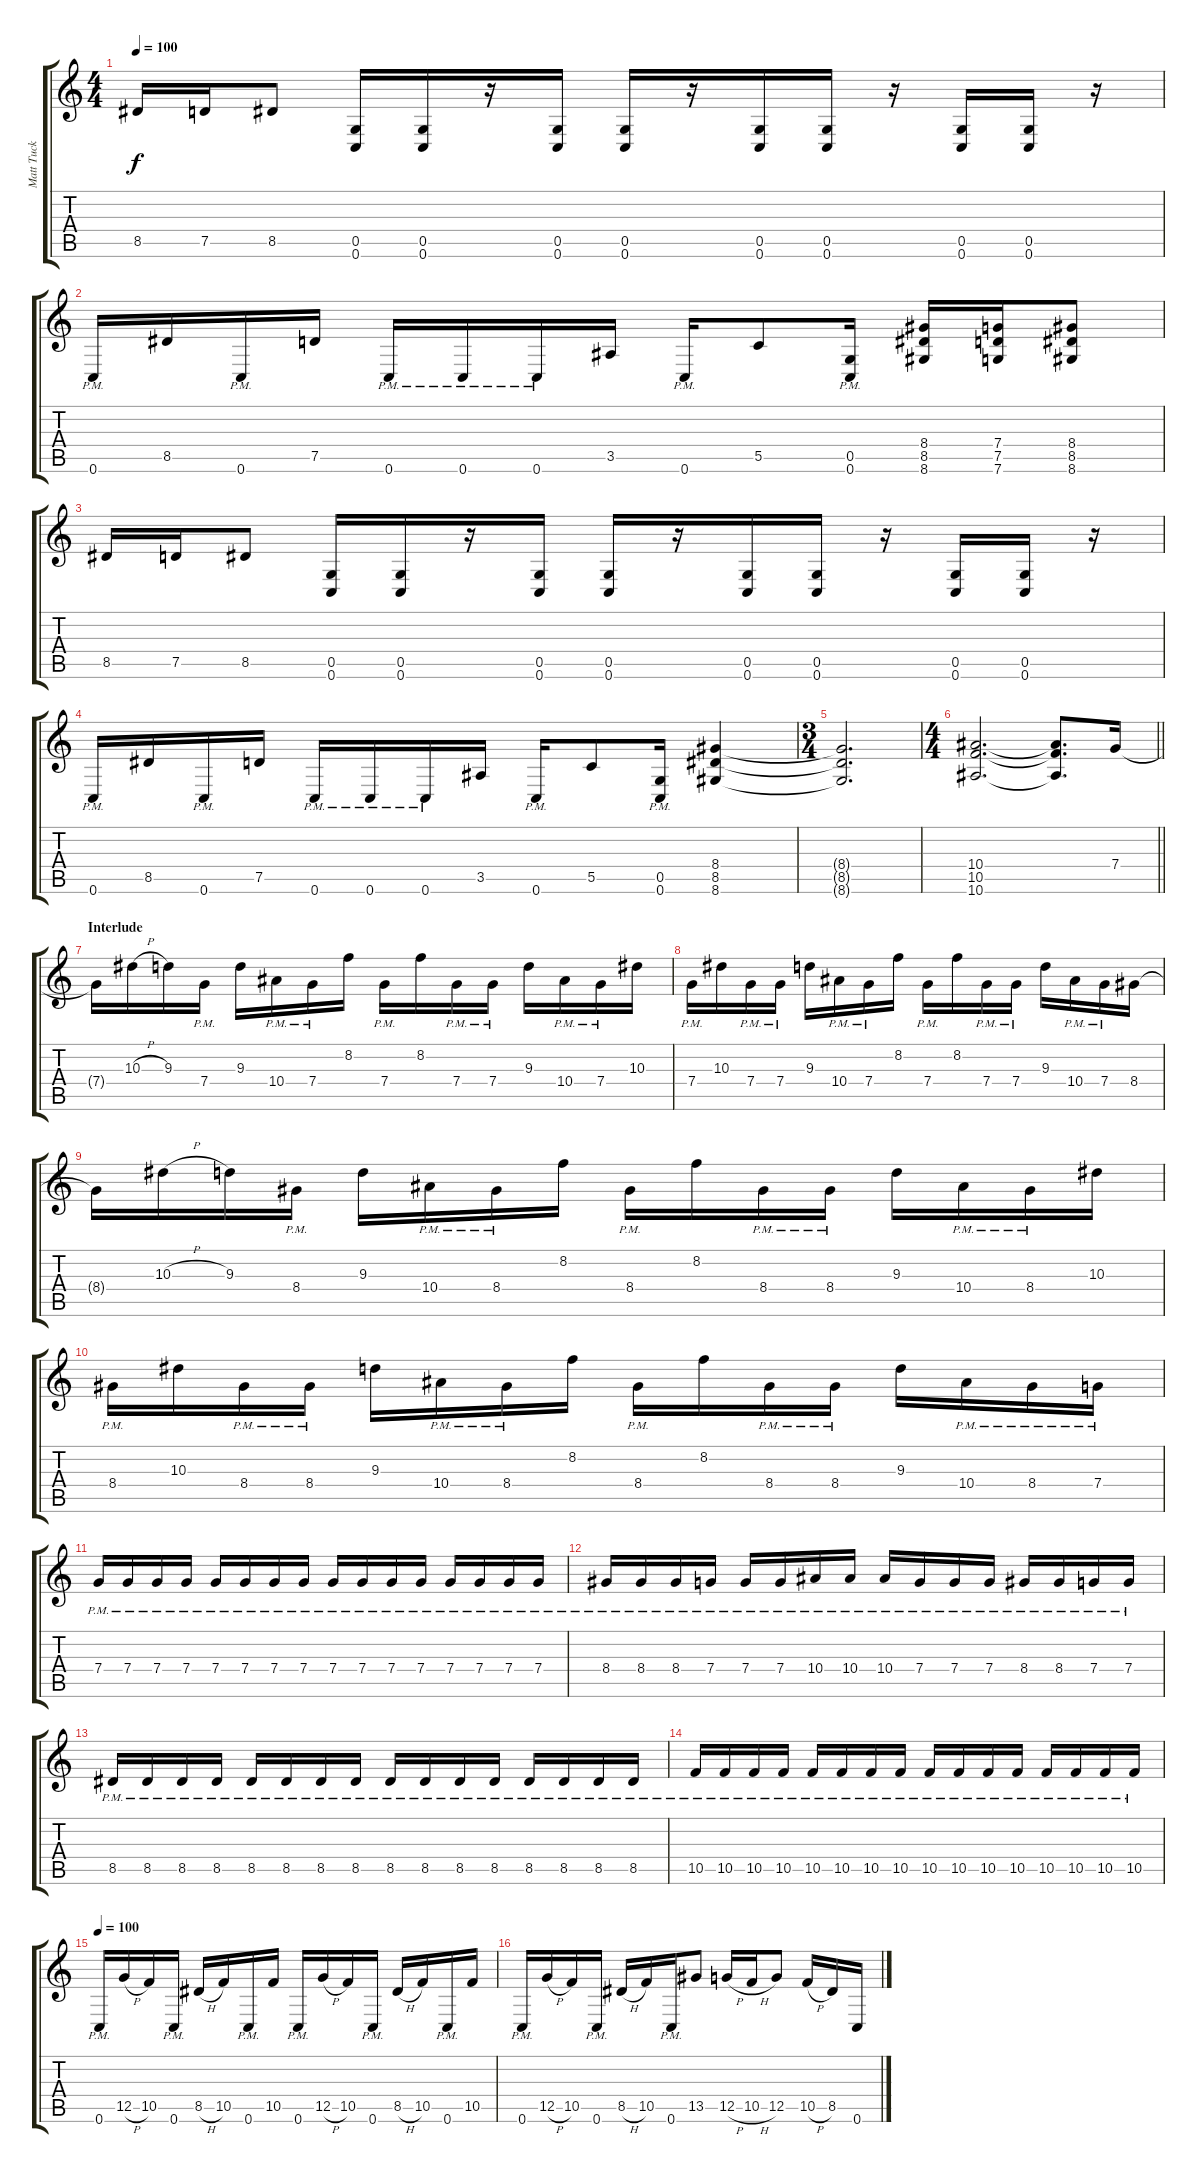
\track ("Matt Tuck" "Matt Tuck") {instrument distortionguitar}
\staff {score tabs}
\tuning (D4 A3 F3 C3 G2 C2) {hide}
\ts (4 4)
\tempo 100
\clef g2
\ks c
8.5.16{dy f} 7.5.16 8.5.8 (0.5 0.6).16 (0.5 0.6).16 r.16 (0.5 0.6).16 (0.5 0.6).16 r.16 (0.5 0.6).16 (0.5 0.6).16 r.16 (0.5 0.6).16 (0.5 0.6).16 r.16 |
0.6{pm}.16 8.5.16 0.6{pm}.16 7.5.16 0.6{pm}.16 0.6{pm}.16 0.6{pm}.16 3.5.16 0.6{pm}.16 5.5.8 (0.5{pm} 0.6{pm}).16 (8.4 8.5 8.6).16 (7.4 7.5 7.6).16 (8.4 8.5 8.6).8 |
8.5.16 7.5.16 8.5.8 (0.5 0.6).16 (0.5 0.6).16 r.16 (0.5 0.6).16 (0.5 0.6).16 r.16 (0.5 0.6).16 (0.5 0.6).16 r.16 (0.5 0.6).16 (0.5 0.6).16 r.16 |
0.6{pm}.16 8.5.16 0.6{pm}.16 7.5.16 0.6{pm}.16 0.6{pm}.16 0.6{pm}.16 3.5.16 0.6{pm}.16 5.5.8 (0.5{pm} 0.6{pm}).16 (8.4 8.5 8.6).4 |
\ts (3 4)
(8.4{t} 8.5{t} 8.6{t}).2{d} |
\ts (4 4)
\barLineRight lightlight
(10.4 10.5 10.6).2{d} (10.4{t} 10.5{t} 10.6{t}).8{d} 7.4.16 |
\section ("" "Interlude")
7.4{t}.16 10.3{h}.16 9.3.16 7.4{pm}.16 9.3.16 10.4{pm}.16 7.4{pm}.16 8.2.16 7.4{pm}.16 8.2.16 7.4{pm}.16 7.4{pm}.16 9.3.16 10.4{pm}.16 7.4{pm}.16 10.3.16 |
7.4{pm}.16 10.3.16 7.4{pm}.16 7.4{pm}.16 9.3.16 10.4{pm}.16 7.4{pm}.16 8.2.16 7.4{pm}.16 8.2.16 7.4{pm}.16 7.4{pm}.16 9.3.16 10.4{pm}.16 7.4{pm}.16 8.4.16 |
8.4{t}.16 10.3{h}.16 9.3.16 8.4{pm}.16 9.3.16 10.4{pm}.16 8.4{pm}.16 8.2.16 8.4{pm}.16 8.2.16 8.4{pm}.16 8.4{pm}.16 9.3.16 10.4{pm}.16 8.4{pm}.16 10.3.16 |
8.4{pm}.16 10.3.16 8.4{pm}.16 8.4{pm}.16 9.3.16 10.4{pm}.16 8.4{pm}.16 8.2.16 8.4{pm}.16 8.2.16 8.4{pm}.16 8.4{pm}.16 9.3.16 10.4{pm}.16 8.4{pm}.16 7.4{pm}.16 |
7.4{pm}.16 7.4{pm}.16 7.4{pm}.16 7.4{pm}.16 7.4{pm}.16 7.4{pm}.16 7.4{pm}.16 7.4{pm}.16 7.4{pm}.16 7.4{pm}.16 7.4{pm}.16 7.4{pm}.16 7.4{pm}.16 7.4{pm}.16 7.4{pm}.16 7.4{pm}.16 |
8.4{pm}.16 8.4{pm}.16 8.4{pm}.16 7.4{pm}.16 7.4{pm}.16 7.4{pm}.16 10.4{pm}.16 10.4{pm}.16 10.4{pm}.16 7.4{pm}.16 7.4{pm}.16 7.4{pm}.16 8.4{pm}.16 8.4{pm}.16 7.4{pm}.16 7.4{pm}.16 |
8.5{pm}.16 8.5{pm}.16 8.5{pm}.16 8.5{pm}.16 8.5{pm}.16 8.5{pm}.16 8.5{pm}.16 8.5{pm}.16 8.5{pm}.16 8.5{pm}.16 8.5{pm}.16 8.5{pm}.16 8.5{pm}.16 8.5{pm}.16 8.5{pm}.16 8.5{pm}.16 |
10.5{pm}.16 10.5{pm}.16 10.5{pm}.16 10.5{pm}.16 10.5{pm}.16 10.5{pm}.16 10.5{pm}.16 10.5{pm}.16 10.5{pm}.16 10.5{pm}.16 10.5{pm}.16 10.5{pm}.16 10.5{pm}.16 10.5{pm}.16 10.5{pm}.16 10.5{pm}.16 |
\tempo 100
0.6{pm}.16 12.5{h}.16 10.5.16 0.6{pm}.16 8.5{h}.16 10.5.16 0.6{pm}.16 10.5.16 0.6{pm}.16 12.5{h}.16 10.5.16 0.6{pm}.16 8.5{h}.16 10.5.16 0.6{pm}.16 10.5.16 |
0.6{pm}.16 12.5{h}.16 10.5.16 0.6{pm}.16 8.5{h}.16 10.5.16 0.6{pm}.16 13.5.8 12.5{h}.16 10.5{h}.16 12.5.8 10.5{h}.16 8.5.16 0.6.16
